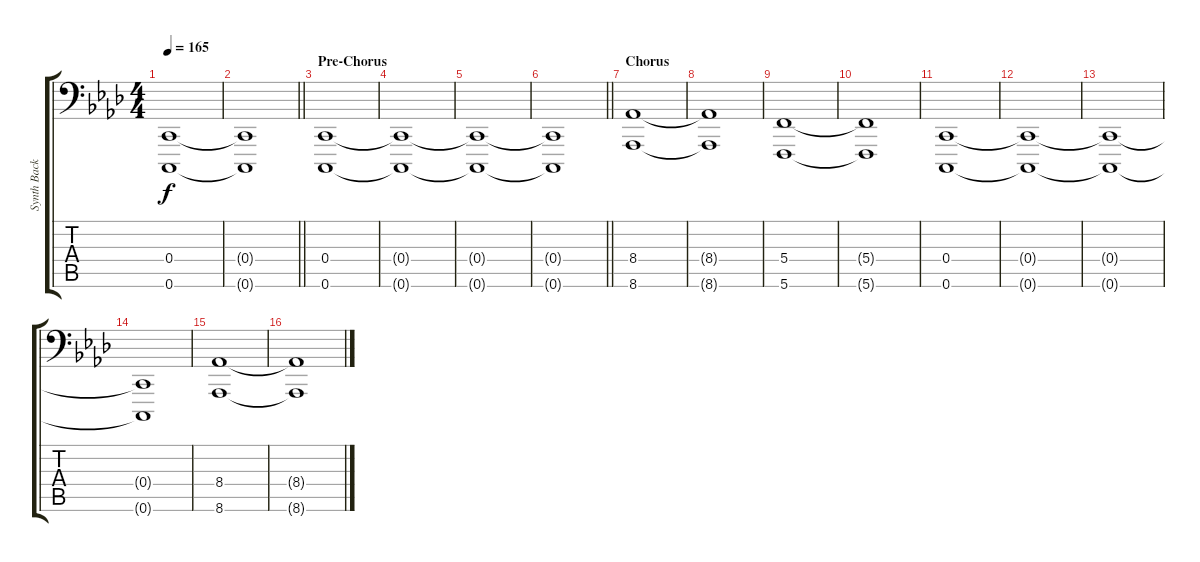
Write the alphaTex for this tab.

\track ("Synth Backing" "Synth Back") {instrument pad8sweep}
\staff {score tabs}
\tuning (D3 A2 F2 C2 G1 C1) {hide}
\ts (4 4)
\tempo 165
\clef f4
\ks ab
(0.4{t} 0.6{t}).1{dy f} |
\barLineRight lightlight
(0.4{t} 0.6{t}).1 |
\section ("" "Pre-Chorus")
(0.4 0.6).1 |
(0.4{t} 0.6{t}).1 |
(0.4{t} 0.6{t}).1 |
\barLineRight lightlight
(0.4{t} 0.6{t}).1 |
\section ("" "Chorus")
(8.4 8.6).1 |
(8.4{t} 8.6{t}).1 |
(5.4 5.6).1 |
(5.4{t} 5.6{t}).1 |
(0.4 0.6).1 |
(0.4{t} 0.6{t}).1 |
(0.4{t} 0.6{t}).1 |
(0.4{t} 0.6{t}).1 |
(8.4 8.6).1 |
(8.4{t} 8.6{t}).1
